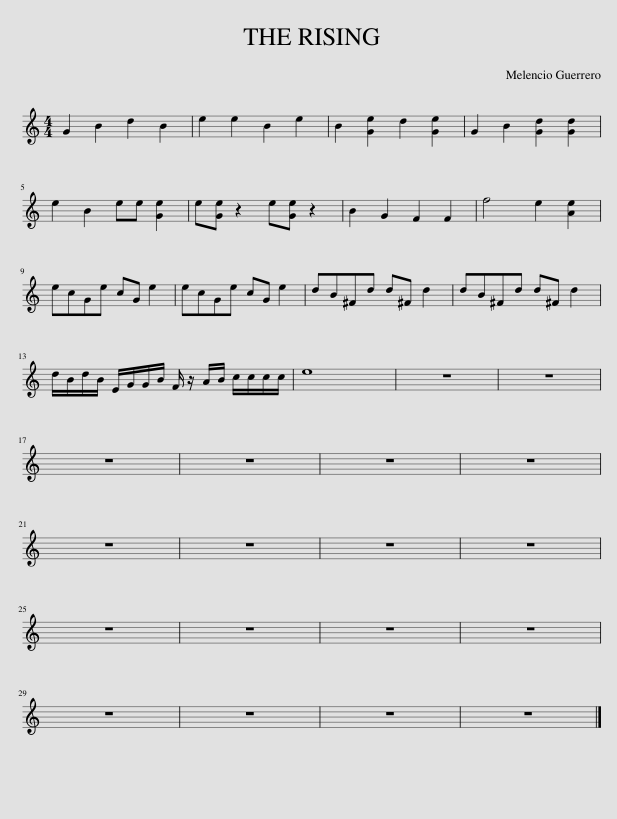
X:1
L:1/8
M:4/4
I:linebreak $
K:C
V:1 treble
V:1
 G2 B2 d2 B2 | e2 e2 B2 e2 | B2 [Ge]2 d2 [Ge]2 | G2 B2 [Gd]2 [Gd]2 |$ e2 B2 ee [Ge]2 | %5
 e[Ge] z2 e[Ge] z2 | B2 G2 F2 F2 | f4 e2 [Ae]2 |$ ecGe cG e2 | ecGe cG e2 | %10
 dB^Fd d^F d2 | dB^Fd d^F d2 |$ d/B/d/B/ E/G/G/B/ F/ z/ A/B/ c/c/c/c/ | e8 | z8 | %15
 z8 |$ z8 | z8 | z8 | z8 |$ %20
 z8 | z8 | z8 | z8 |$ z8 | %25
 z8 | z8 | z8 |$ z8 | z8 | %30
 z8 | z8 |] %32
